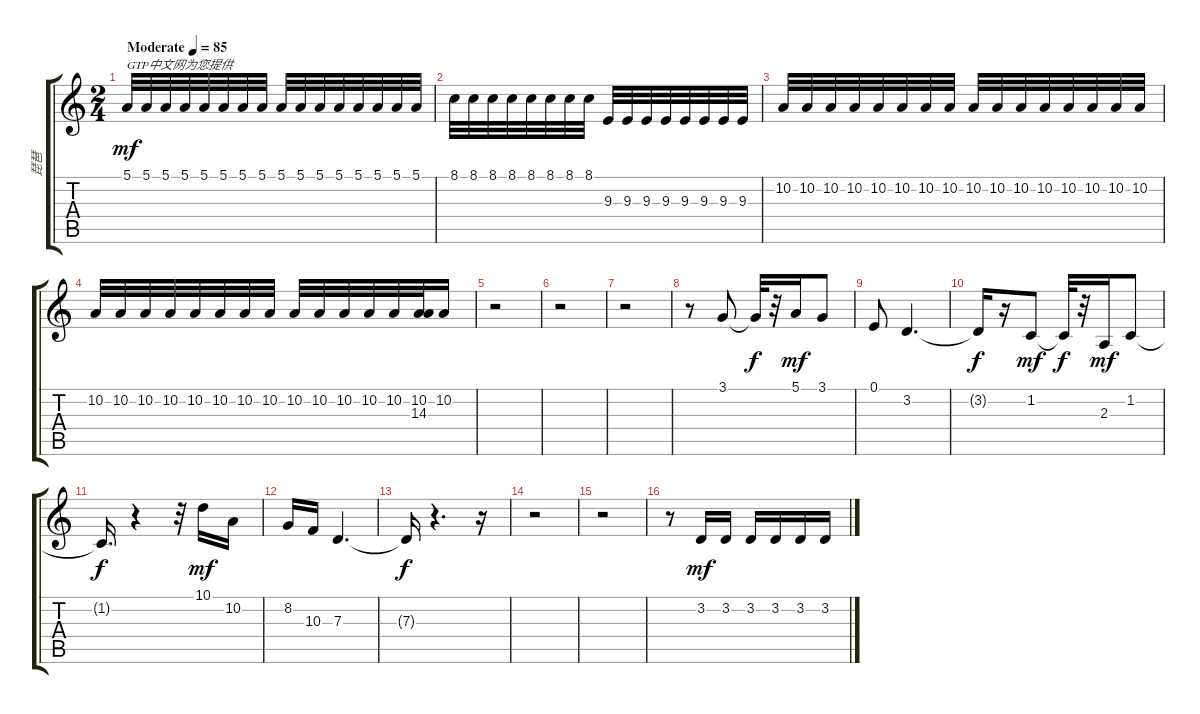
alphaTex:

\track ("琵琶" "琵琶") {instrument acousticgrandpiano}
\staff {score tabs}
\tuning (E4 B3 G3 D3 A2 E2) {hide}
\ts (2 4)
\tempo (85 "Moderate")
\clef g2
\ks c
5.1.32{txt "GTP中文网为您提供" dy mf instrument acousticgrandpiano} 5.1.32 5.1.32 5.1.32 5.1.32 5.1.32 5.1.32 5.1.32 5.1.32 5.1.32 5.1.32 5.1.32 5.1.32 5.1.32 5.1.32 5.1.32 |
8.1.32 8.1.32 8.1.32 8.1.32 8.1.32 8.1.32 8.1.32 8.1.32 9.3.32 9.3.32 9.3.32 9.3.32 9.3.32 9.3.32 9.3.32 9.3.32 |
10.2.32 10.2.32{volume 14} 10.2.32{volume 13} 10.2.32{volume 13} 10.2.32 10.2.32{volume 12} 10.2.32 10.2.32{volume 12} 10.2.32{volume 12} 10.2.32{volume 12} 10.2.32{volume 11} 10.2.32 10.2.32{volume 11} 10.2.32{volume 11} 10.2.32{volume 10} 10.2.32{volume 10} |
10.2.32 10.2.32 10.2.32{volume 10} 10.2.32{volume 9} 10.2.32{volume 9} 10.2.32{volume 9} 10.2.32 10.2.32{volume 8} 10.2.32{volume 8} 10.2.32{volume 8} 10.2.32{volume 8} 10.2.32 10.2.32{volume 7} (10.2 14.3).32 10.2.16{volume 7} |
r.2 |
r.2 |
r.2 |
r.8 3.1.8{volume 6} 3.1{t}.32{dy f} r.32 5.1.16{dy mf} 3.1.8 |
0.1.8 3.2.4{d} |
3.2{t}.16{dy f} r.16 1.2.8{dy mf} 1.2{t}.32{dy f} r.32 2.3.16{dy mf} 1.2.8 |
1.2{t}.16{d dy f} r.4 r.32 10.1.16{dy mf} 10.2.16 |
8.2.16 10.3.16 7.3.4{d} |
7.3{t}.16{dy f} r.4{d} r.16 |
r.2 |
r.2 |
r.8 3.2.16{dy mf} 3.2.16 3.2.16 3.2.16 3.2.16 3.2.16
